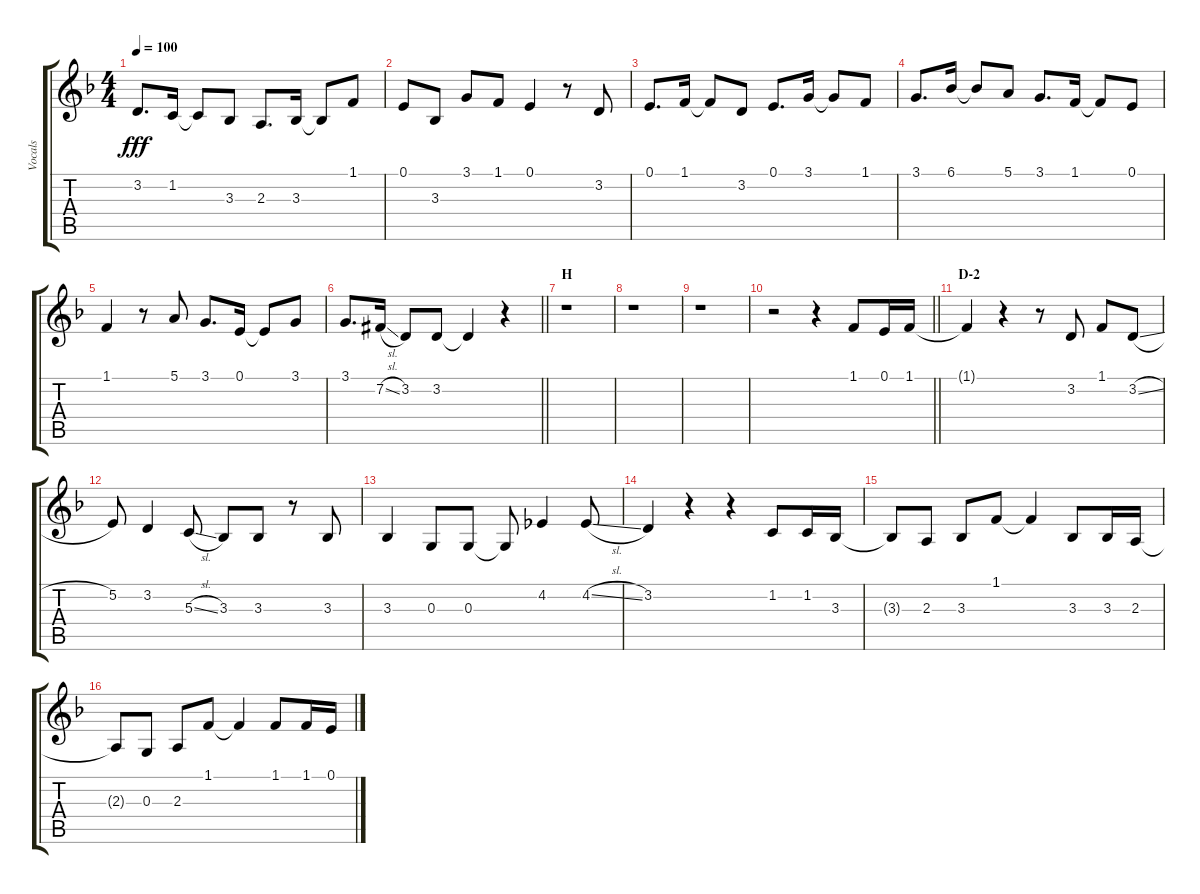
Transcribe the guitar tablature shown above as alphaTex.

\track ("Vocals" "Vocals") {instrument voiceoohs}
\staff {score tabs}
\tuning (E4 B3 G3 D3 A2 E2) {hide}
\ts (4 4)
\tempo 100
\clef g2
\ks f
3.2.8{d dy fff} 1.2.16 1.2{t}.8 3.3.8 2.3.8{d} 3.3.16 3.3{t}.8 1.1.8 |
0.1.8 3.3.8 3.1.8 1.1.8 0.1.4 r.8 3.2.8 |
0.1.8{d} 1.1.16 1.1{t}.8 3.2.8 0.1.8{d} 3.1.16 3.1{t}.8 1.1.8 |
3.1.8{d} 6.1.16 6.1{t}.8 5.1.8 3.1.8{d} 1.1.16 1.1{t}.8 0.1.8 |
1.1.4 r.8 5.1.8 3.1.8{d} 0.1.16 0.1{t}.8 3.1.8 |
\barLineRight lightlight
3.1.8{d} 7.2{sl acc #}.16 3.2.8 3.2.8 3.2{t}.4 r.4 |
\section ("" "H")
r.1 |
r.1 |
r.1 |
\barLineRight lightlight
r.2 r.4 1.1.8 0.1.16 1.1.16 |
\section ("" "D-2")
1.1{t}.4 r.4 r.8 3.2.8 1.1.8 3.2{sl}.8 |
5.2.8 3.2.4 5.3{sl}.8 3.3.8 3.3.8 r.8 3.3.8 |
3.3.4 0.3.8 0.3.8 0.3{t}.8 4.2.4 4.2{sl}.8 |
3.2.4 r.4 r.4 1.2.8 1.2.16 3.3.16 |
3.3{t}.8 2.3.8 3.3.8 1.1.8 1.1{t}.4 3.3.8 3.3.16 2.3.16 |
2.3{t}.8 0.3.8 2.3.8 1.1.8 1.1{t}.4 1.1.8 1.1.16 0.1.16
